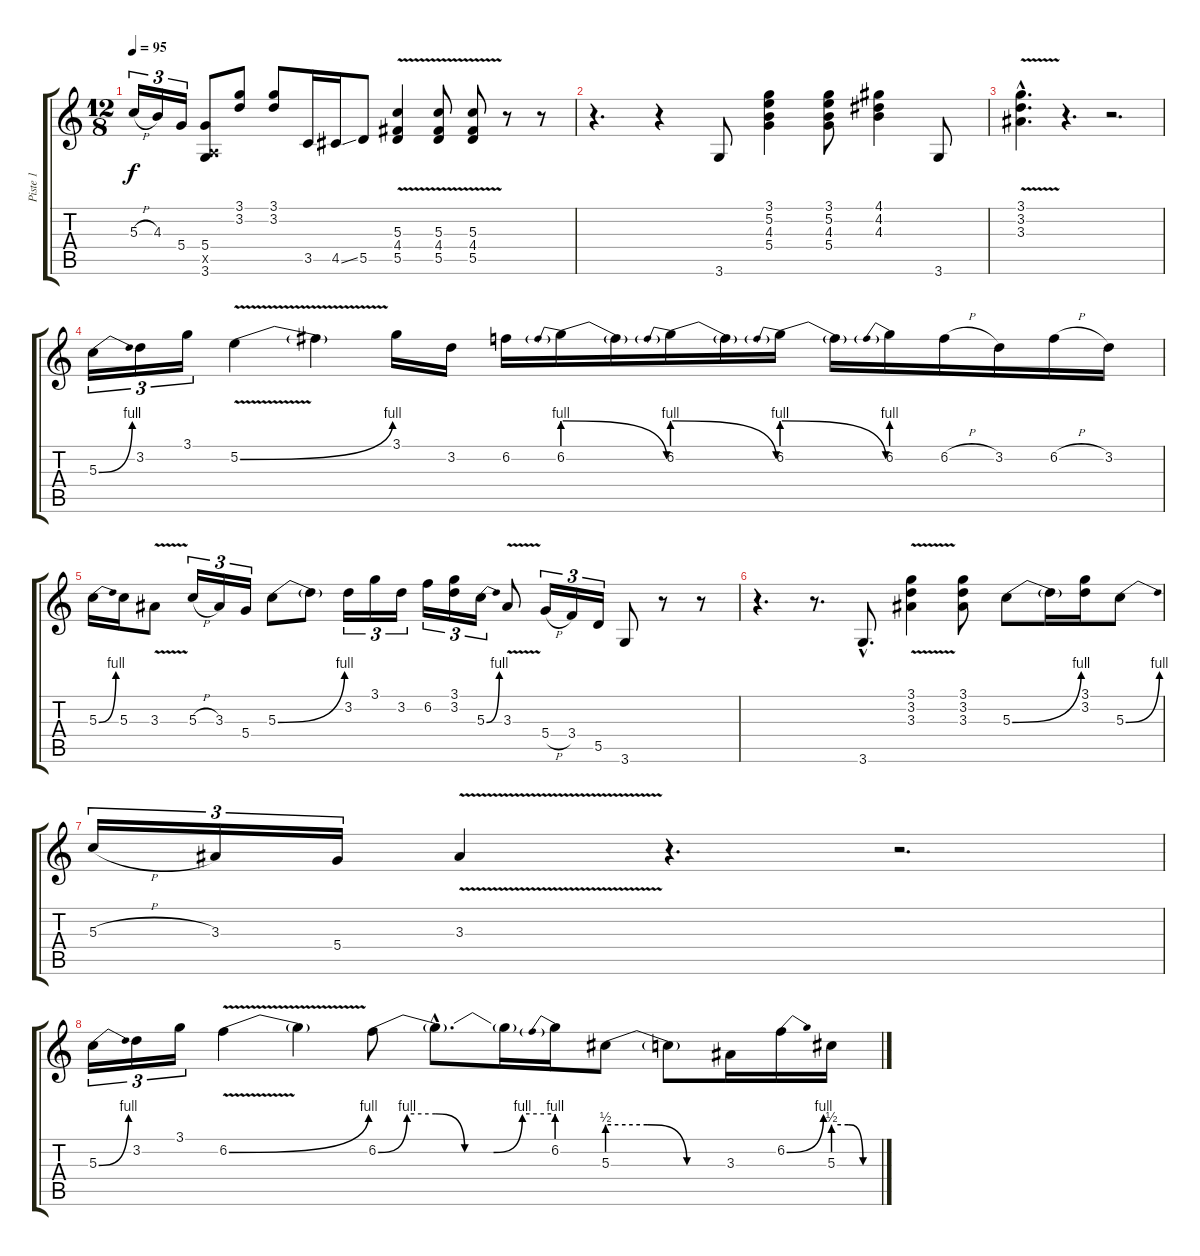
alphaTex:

\track ("Piste 1" "Piste 1") {instrument overdrivenguitar}
\staff {score tabs}
\tuning (E4 B3 G3 D3 A2 E2) {hide}
\ts (12 8)
\tempo 95
\clef g2
\ks c
5.3{h}.16{tu (3 2) dy f} 4.3.16{tu (3 2)} 5.4.16{tu (3 2)} (5.4 0.5{x} 3.6).8 (3.1 3.2).8 (3.1 3.2).8 3.5.16 4.5{ss}.16 5.5.8 (5.3{v} 4.4 5.5).4 (5.3 4.4 5.5{v}).8 (5.3{v} 4.4 5.5).8 r.8 r.8 |
r.4{d} r.4 3.6.8 (3.1 5.2 4.3 5.4).4 (3.1 5.2 4.3 5.4).8 (4.1 4.2 4.3).4 3.6.8 |
(3.1{hac} 3.2{hac} 3.3{v hac}).4{d} r.4{d} r.2{d} |
5.3{be (bend 0 0 60 4)}.16{tu (3 2)} 3.2.16{tu (3 2)} 3.1.16{tu (3 2)} 5.2{be (bend 0 0 60 4) v}.4 5.2{t}.4 3.1.16 3.2.16 6.2.16 6.2{be (prebendrelease 0 4 60 0)}.16 6.2{t}.16 6.2{be (prebendrelease 0 4 60 0)}.16 6.2{t}.16 6.2{be (prebendrelease 0 4 60 0)}.16 6.2{t}.16 6.2{be (prebend 0 4 60 4)}.16 6.2{h}.16 3.2.16 6.2{h}.16 3.2.16 |
5.3{be (bend 0 0 60 4)}.16 5.3.16 3.3{v}.8 5.3{h}.16{tu (3 2)} 3.3.16{tu (3 2)} 5.4.16{tu (3 2)} 5.3{be (bend 0 0 60 4)}.8 5.3{t}.8 3.2.16{tu (3 2)} 3.1.16{tu (3 2)} 3.2.16{tu (3 2)} 6.2.16{tu (3 2)} (3.1 3.2).16{tu (3 2)} 5.3{be (bend 0 0 60 4)}.16{tu (3 2)} 3.3{v}.8 5.4{h}.16{tu (3 2)} 3.4.16{tu (3 2)} 5.5.16{tu (3 2)} 3.6.8 r.8 r.8 |
r.4{d} r.8{d} 3.6{hac}.8{d} (3.1 3.2 3.3{v}).4 (3.1 3.2 3.3).8 5.3{be (bend 0 0 60 4)}.8 5.3{t}.16 (3.1 3.2).16 5.3{be (bend 0 0 60 4)}.8 |
5.3{h}.16{tu (3 2)} 3.3.16{tu (3 2)} 5.4.16{tu (3 2)} 3.3{v}.4 r.4{d} r.2{d} |
5.3{be (bend 0 0 60 4)}.16{tu (3 2)} 3.2.16{tu (3 2)} 3.1.16{tu (3 2)} 6.2{be (bend 0 0 60 4) v}.4 6.2{t}.4 6.2{be (custom 0 0 10 4 20 4 30 0 40 0 50 4 60 4)}.8 6.2{hac t}.8{d} 6.2{t}.16 6.2{be (prebend 0 4 60 4)}.16 5.3{be (custom 0 2 20 2 40 0 60 0)}.8 5.3{t}.8 3.3.16 6.2{be (bend 0 0 60 4)}.16 5.3{be (custom 0 2 20 2 40 0 60 0)}.16
